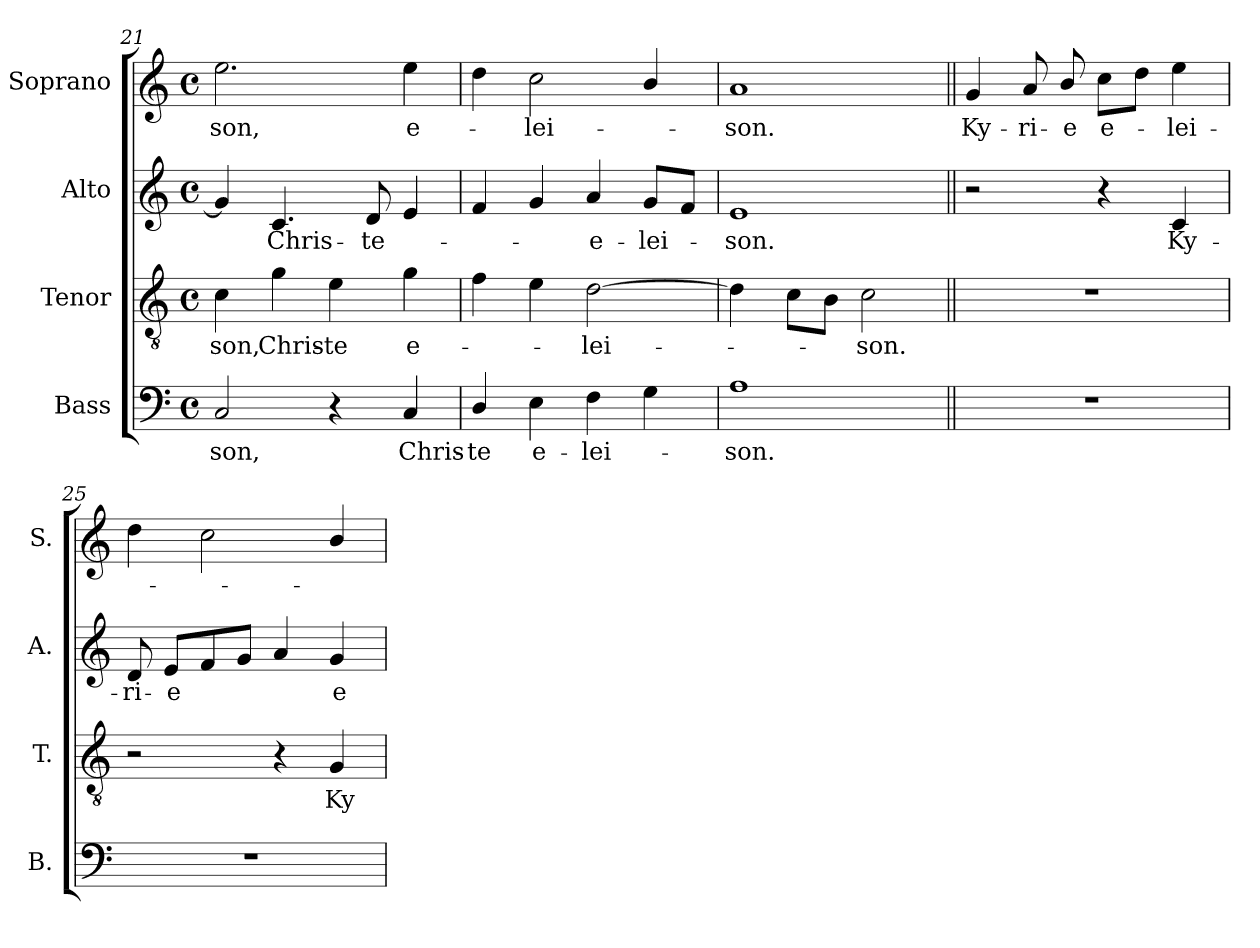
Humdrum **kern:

**kern	**text	**kern	**text	**kern	**text	**kern	**text
*part4	*part4	*part3	*part3	*part2	*part2	*part1	*part1
*staff4	*staff4	*staff3	*staff3	*staff2	*staff2	*staff1	*staff1
*I"Bass	*	*I"Tenor	*	*I"Alto	*	*I"Soprano	*
*I'B.	*	*I'T.	*	*I'A.	*	*I'S.	*
*clefF4	*	*clefGv2	*	*clefG2	*	*clefG2	*
*	*	*ITrd7c12	*	*	*	*	*
*k[]	*	*k[]	*	*k[]	*	*k[]	*
*C:	*	*C:	*	*C:	*	*C:	*
*M4/4	*	*M4/4	*	*M4/4	*	*M4/4	*
*met(c)	*	*met(c)	*	*met(c)	*	*met(c)	*
=21	=21	=21	=21	=21	=21	=21	=21
!	!LO:LY:b:color=#000000	!	!	!	!	!	!
!	!	!	!LO:LY:b:color=#000000	!	!	!	!
!	!	!	!	!	!	!	!LO:LY:b:color=#000000
2Ci/	-son,	4Ci\	-son,	4gi/]	.	2.eei\	-son,
!	!	!	!LO:LY:b:color=#000000	!	!	!	!
!	!	!	!	!	!LO:LY:b:color=#000000	!	!
.	.	4Gi\	Chris-	4.ci/	Chris-	.	.
!	!	!	!LO:LY:b:color=#000000	!	!	!	!
4r	.	4Ei\	-te	.	.	.	.
!	!	!	!	!	!LO:LY:b:color=#000000	!	!
.	.	.	.	8di/	-te-	.	.
!	!LO:LY:b:color=#000000	!	!	!	!	!	!
!	!	!	!LO:LY:b:color=#000000	!	!	!	!
!	!	!	!	!	!	!	!LO:LY:b:color=#000000
4Ci/	Chris-	4Gi\	e-	4ei/	.	4eei\	e-
=22	=22	=22	=22	=22	=22	=22	=22
!	!LO:LY:b:color=#000000	!	!	!	!	!	!
4Di/	-te	4Fi\	.	4fi/	.	4ddi\	.
!	!LO:LY:b:color=#000000	!	!	!	!	!	!
!	!	!	!	!	!	!	!LO:LY:b:color=#000000
4Ei\	e-	4Ei\	.	4gi/	.	2cci\	-lei-
!	!LO:LY:b:color=#000000	!	!	!	!	!	!
!	!	!	!LO:LY:b:color=#000000	!	!	!	!
!	!	!	!	!	!LO:LY:b:color=#000000	!	!
4Fi\	-lei-	[2Di\	-lei-	4ai/	-e-	.	.
!	!	!	!	!	!LO:LY:b:color=#000000	!	!
4Gi\	.	.	.	8gi/L	-lei-	4bi/	.
.	.	.	.	8fi/J	.	.	.
=23	=23	=23	=23	=23	=23	=23	=23
!	!LO:LY:b:color=#000000	!	!	!	!	!	!
!	!	!	!	!	!LO:LY:b:color=#000000	!	!
!	!	!	!	!	!	!	!LO:LY:b:color=#000000
1Ai	-son.	4Di\]	.	1ei	-son.	1ai	-son.
.	.	8Ci\L	.	.	.	.	.
.	.	8BBi\J	.	.	.	.	.
!	!	!	!LO:LY:b:color=#000000	!	!	!	!
.	.	2Ci\	-son.	.	.	.	.
!!LO:PB:g=z
=24||	=24||	=24||	=24||	=24||	=24||	=24||	=24||
!	!	!	!	!	!	!	!LO:LY:b:color=#000000
1r	.	1r	.	2r	.	4gi/	Ky-
!	!	!	!	!	!	!	!LO:LY:b:color=#000000
.	.	.	.	.	.	8ai/	-ri-
!	!	!	!	!	!	!	!LO:LY:b:color=#000000
.	.	.	.	.	.	8bi/	-e
!	!	!	!	!	!	!	!LO:LY:b:color=#000000
.	.	.	.	4r	.	8cci\L	e-
.	.	.	.	.	.	8ddi\J	.
!	!	!	!	!	!LO:LY:b:color=#000000	!	!
!	!	!	!	!	!	!	!LO:LY:b:color=#000000
.	.	.	.	4ci/	Ky-	4eei\	-lei-
=25	=25	=25	=25	=25	=25	=25	=25
!	!	!	!	!	!LO:LY:b:color=#000000	!	!
1r	.	2r	.	8di/	-ri-	4ddi\	.
!	!	!	!	!	!LO:LY:b:color=#000000	!	!
.	.	.	.	8ei/L	-e	.	.
.	.	.	.	8fi/	.	2cci\	.
.	.	.	.	8gi/J	.	.	.
.	.	4r	.	4ai/	.	.	.
!	!	!	!LO:LY:b:color=#000000	!	!	!	!
!	!	!	!	!	!LO:LY:b:color=#000000	!	!
.	.	4GGi/	Ky-	4gi/	e-	4bi/	.
=	=	=	=	=	=	=	=
*-	*-	*-	*-	*-	*-	*-	*-
